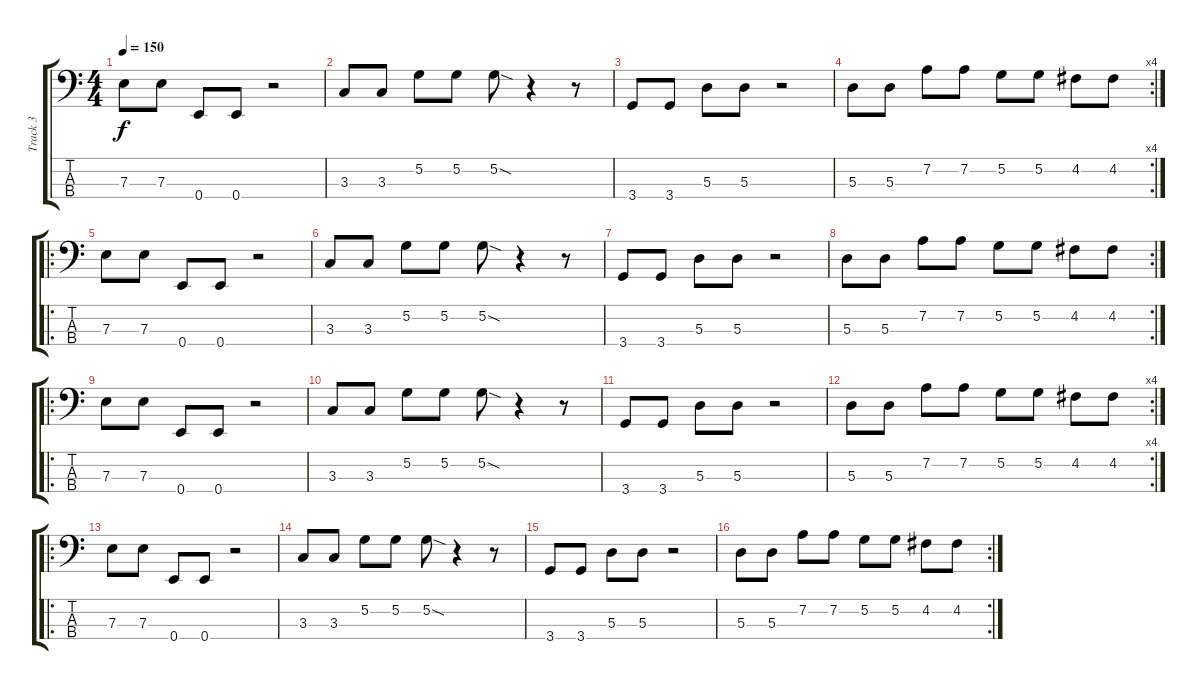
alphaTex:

\track ("Track 3" "Track 3") {instrument acousticguitarsteel}
\staff {score tabs}
\tuning (G2 D2 A1 E1) {hide}
\ts (4 4)
\tempo 150
\clef f4
\ks c
7.3.8{dy f instrument acousticguitarsteel} 7.3.8 0.4.8 0.4.8 r.2 |
3.3.8 3.3.8 5.2.8 5.2.8 5.2{sod}.8 r.4 r.8 |
3.4.8 3.4.8 5.3.8 5.3.8 r.2 |
\rc 4
5.3.8 5.3.8 7.2.8 7.2.8 5.2.8 5.2.8 4.2.8 4.2.8 |
\ro
7.3.8 7.3.8 0.4.8 0.4.8 r.2 |
3.3.8 3.3.8 5.2.8 5.2.8 5.2{sod}.8 r.4 r.8 |
3.4.8 3.4.8 5.3.8 5.3.8 r.2 |
\rc 2
5.3.8 5.3.8 7.2.8 7.2.8 5.2.8 5.2.8 4.2.8 4.2.8 |
\ro
7.3.8 7.3.8 0.4.8 0.4.8 r.2 |
3.3.8 3.3.8 5.2.8 5.2.8 5.2{sod}.8 r.4 r.8 |
3.4.8 3.4.8 5.3.8 5.3.8 r.2 |
\rc 4
5.3.8 5.3.8 7.2.8 7.2.8 5.2.8 5.2.8 4.2.8 4.2.8 |
\ro
7.3.8 7.3.8 0.4.8 0.4.8 r.2 |
3.3.8 3.3.8 5.2.8 5.2.8 5.2{sod}.8 r.4 r.8 |
3.4.8 3.4.8 5.3.8 5.3.8 r.2 |
\rc 2
5.3.8 5.3.8 7.2.8 7.2.8 5.2.8 5.2.8 4.2.8 4.2.8
